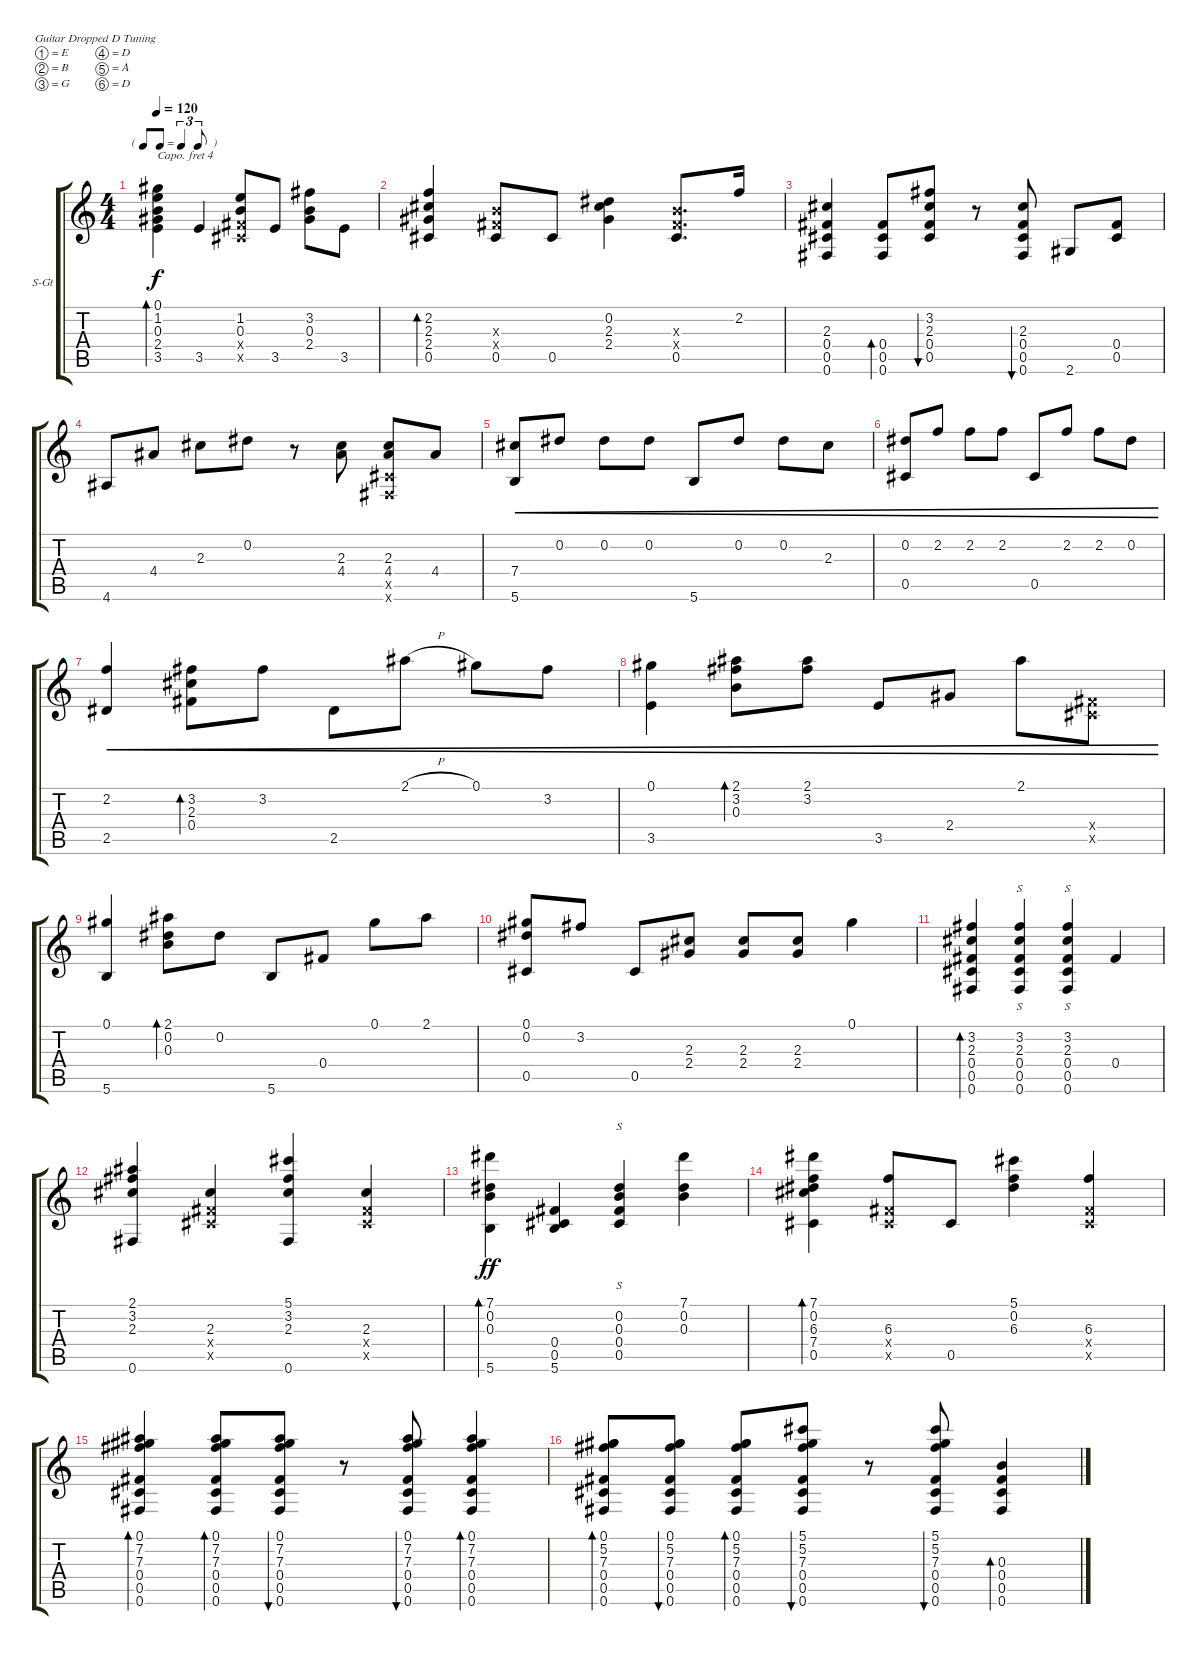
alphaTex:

\defaultSystemsLayout 4
\bracketExtendMode groupsimilarinstruments
\firstSystemTrackNameOrientation horizontal
\otherSystemsTrackNameOrientation horizontal
\track ("Guitar 1" "S-Gt") {instrument acousticguitarsteel}
\staff {score tabs}
\capo 4
\tuning (E4 B3 G3 D3 A2 D2)
\ts (4 4)
\tf triplet8th
\tempo 120
\clef g2
\ks c
(3.5 2.4 0.3 1.2 0.1).4{bd 240 dy f} 3.5.4 (0.5{x} 0.4{x} 0.3 1.2).8 3.5.8 (3.2 0.3 2.4).8 3.5.8 |
(2.3 2.2 2.4 0.5).4{bd 240} (0.3{x} 0.4{x} 0.5).8 0.5.8 (0.2 2.3 2.4).4 (0.4{x} 0.3{x} 0.5).8{d} 2.2.16 |
(0.6 0.5 0.4 2.3).4 (0.6 0.5 0.4).8{bd 30} (3.2 2.3 0.4 0.5).8{bu 30} r.8 (2.3 0.4 0.5 0.6).8{bu 30} 2.6.8 (0.4 0.5).8 |
4.6.8 4.4.8 2.3.8 0.2.8 r.8 (2.3 4.4).8 (2.3 4.4 0.5{x} 0.6{x}).8 4.4.8 |
(7.4 5.6).8{cre} 0.2.8{cre} 0.2.8{cre} 0.2.8{cre} 5.6.8{cre} 0.2.8{cre} 0.2.8{cre} 2.3.8{cre} |
(0.2 0.5).8{cre} 2.2.8{cre} 2.2.8{cre} 2.2.8{cre} 0.5.8{cre} 2.2.8{cre} 2.2.8{cre} 0.2.8{cre} |
(2.2 2.5).4{cre} (3.2 2.3 0.4).8{bd 30 cre} 3.2.8{cre} 2.5.8{cre} 2.1{h}.8{cre} 0.1.8{cre} 3.2.8{cre} |
(3.5 0.1).4{cre} (2.1 3.2 0.3).8{bd 30 cre} (2.1 3.2).8{cre} 3.5.8{cre} 2.4.8{cre} 2.1.8{cre} (0.4{x} 0.5{x}).8{cre} |
(0.1 5.6).4 (2.1 0.2 0.3).8{bd 30} 0.2.8 5.6.8 0.4.8 0.1.8 2.1.8 |
(0.1 0.2 0.5).8 3.2.8 0.5.8 (2.3 2.4).8 (2.3 2.4).8 (2.3 2.4).8 0.1.4 |
(0.6 0.5 0.4 2.3 3.2).4{bd 30} (0.6 0.5 0.4 2.3 3.2).4{s} (2.3 3.2 0.4 0.5 0.6).4{s} 0.4.4 |
(2.1 3.2 2.3 0.6).4 (0.4{x} 0.5{x} 2.3).4 (5.1 3.2 2.3 0.6).4 (0.5{x} 0.4{x} 2.3).4 |
(7.1 5.6 0.2 0.3).4{bd 240 dy ff} (5.6 0.5 0.4).4 (0.2 0.3 0.4 0.5).4{s} (7.1 0.2 0.3).4 |
(7.1 0.2 6.3 7.4 0.5).4{bd 240} (0.5{x} 0.4{x} 6.3).8 0.5.8 (5.1 0.2 6.3).4 (0.4{x} 0.5{x} 6.3).4 |
(0.1 7.2 7.3 0.4 0.5 0.6).4{bd 30} (0.1 7.2 7.3 0.4 0.5 0.6).8{bd 30} (0.1 7.2 7.3 0.4 0.5 0.6).8{bu 30} r.8 (0.1 7.2 7.3 0.4 0.5 0.6).8{bu 30} (0.1 7.2 7.3 0.4 0.5 0.6).4{bd 30} |
(5.2 7.3 0.4 0.5 0.6 0.1).8{bd 30} (5.2 7.3 0.4 0.5 0.6 0.1).8{bu 30} (0.1 5.2 7.3 0.4 0.5 0.6).8{bd 30} (5.1 5.2 7.3 0.4 0.5 0.6).8{bu 30} r.8 (5.1 5.2 7.3 0.4 0.5 0.6).8{bu 30} (0.4 0.5 0.6 0.3).4{bd 30}
